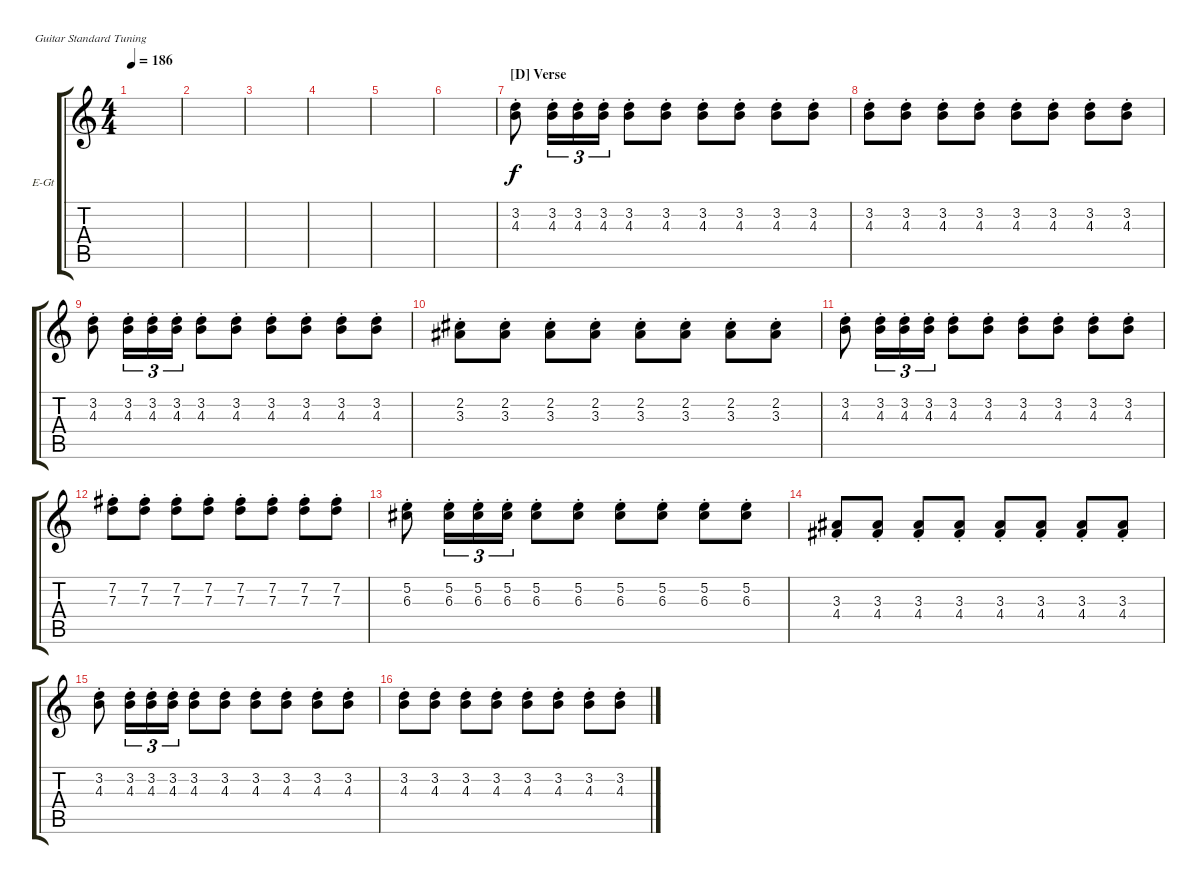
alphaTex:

\defaultSystemsLayout 4
\bracketExtendMode groupsimilarinstruments
\firstSystemTrackNameOrientation horizontal
\otherSystemsTrackNameOrientation horizontal
\track ("Synth" "E-Gt") {instrument electricguitarclean}
\staff {score tabs}
\tuning (E4 B3 G3 D3 A2 E2)
\ts (4 4)
\tempo 186
\clef g2
\scale
0.333333
\ks c
|
\scale
0.333333 |
\scale
0.333333 |
\scale
0.333333 |
\scale
0.333333 |
\scale
0.333333 |
\section ("D" "Verse")
\scale
0.333333 (4.3{st} 3.2{st}).8 (4.3{st} 3.2{st}).16{tu (3 2)} (4.3{st} 3.2{st}).16{tu (3 2)} (4.3{st} 3.2{st}).16{tu (3 2)} (4.3{st} 3.2{st}).8 (4.3{st} 3.2{st}).8 (4.3{st} 3.2{st}).8 (4.3{st} 3.2{st}).8 (4.3{st} 3.2{st}).8 (4.3{st} 3.2{st}).8 |
\scale
0.333333 (4.3{st} 3.2{st}).8 (4.3{st} 3.2{st}).8 (4.3{st} 3.2{st}).8 (4.3{st} 3.2{st}).8 (4.3{st} 3.2{st}).8 (4.3{st} 3.2{st}).8 (4.3{st} 3.2{st}).8 (4.3{st} 3.2{st}).8 |
\scale
0.333333 (4.3{st} 3.2{st}).8 (4.3{st} 3.2{st}).16{tu (3 2)} (4.3{st} 3.2{st}).16{tu (3 2)} (4.3{st} 3.2{st}).16{tu (3 2)} (4.3{st} 3.2{st}).8 (4.3{st} 3.2{st}).8 (4.3{st} 3.2{st}).8 (4.3{st} 3.2{st}).8 (4.3{st} 3.2{st}).8 (4.3{st} 3.2{st}).8 |
\scale
0.333333 (3.3{st} 2.2{st}).8 (3.3{st} 2.2{st}).8 (3.3{st} 2.2{st}).8 (3.3{st} 2.2{st}).8 (3.3{st} 2.2{st}).8 (3.3{st} 2.2{st}).8 (3.3{st} 2.2{st}).8 (3.3{st} 2.2{st}).8 |
\scale
0.333333 (4.3{st} 3.2{st}).8 (4.3{st} 3.2{st}).16{tu (3 2)} (4.3{st} 3.2{st}).16{tu (3 2)} (4.3{st} 3.2{st}).16{tu (3 2)} (4.3{st} 3.2{st}).8 (4.3{st} 3.2{st}).8 (4.3{st} 3.2{st}).8 (4.3{st} 3.2{st}).8 (4.3{st} 3.2{st}).8 (4.3{st} 3.2{st}).8 |
\scale
0.333333 (7.3{st} 7.2{st}).8 (7.3{st} 7.2{st}).8 (7.3{st} 7.2{st}).8 (7.3{st} 7.2{st}).8 (7.3{st} 7.2{st}).8 (7.3{st} 7.2{st}).8 (7.3{st} 7.2{st}).8 (7.3{st} 7.2{st}).8 |
\scale
0.333333 (6.3{st} 5.2{st}).8 (6.3{st} 5.2{st}).16{tu (3 2)} (6.3{st} 5.2{st}).16{tu (3 2)} (6.3{st} 5.2{st}).16{tu (3 2)} (6.3{st} 5.2{st}).8 (6.3{st} 5.2{st}).8 (6.3{st} 5.2{st}).8 (6.3{st} 5.2{st}).8 (6.3{st} 5.2{st}).8 (6.3{st} 5.2{st}).8 |
\scale
0.333333 (3.3{st} 4.4{st}).8 (3.3{st} 4.4{st}).8 (3.3{st} 4.4{st}).8 (3.3{st} 4.4{st}).8 (3.3{st} 4.4{st}).8 (3.3{st} 4.4{st}).8 (3.3{st} 4.4{st}).8 (3.3{st} 4.4{st}).8 |
\scale
0.333333 (4.3{st} 3.2{st}).8 (4.3{st} 3.2{st}).16{tu (3 2)} (4.3{st} 3.2{st}).16{tu (3 2)} (4.3{st} 3.2{st}).16{tu (3 2)} (4.3{st} 3.2{st}).8 (4.3{st} 3.2{st}).8 (4.3{st} 3.2{st}).8 (4.3{st} 3.2{st}).8 (4.3{st} 3.2{st}).8 (4.3{st} 3.2{st}).8 |
\scale
0.333333 (4.3{st} 3.2{st}).8 (4.3{st} 3.2{st}).8 (4.3{st} 3.2{st}).8 (4.3{st} 3.2{st}).8 (4.3{st} 3.2{st}).8 (4.3{st} 3.2{st}).8 (4.3{st} 3.2{st}).8 (4.3{st} 3.2{st}).8
